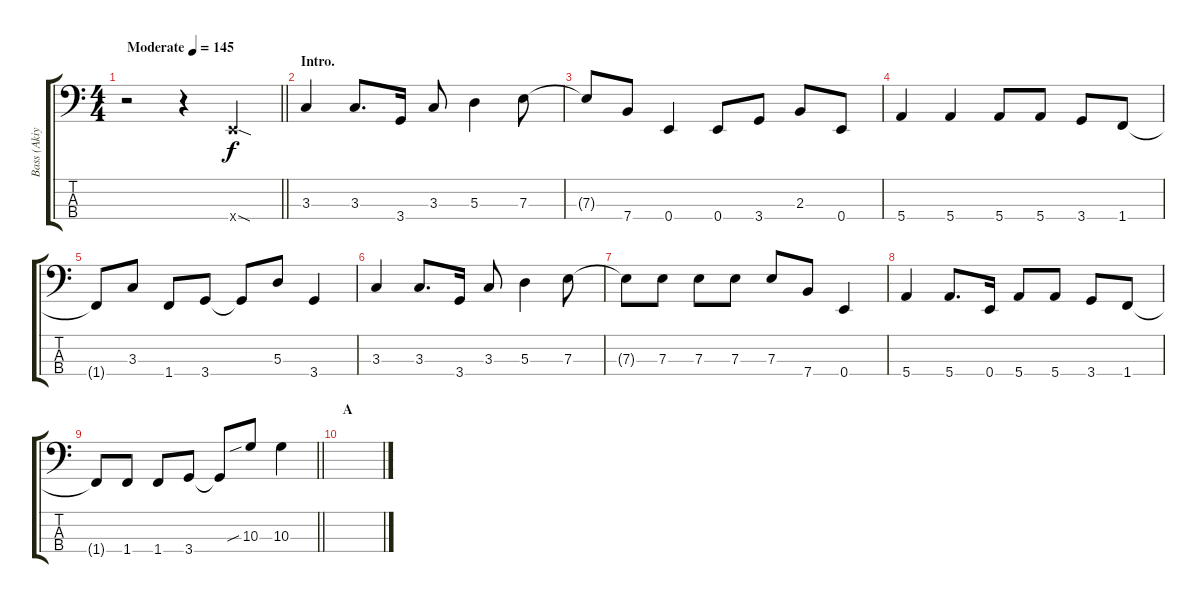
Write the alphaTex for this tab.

\track ("Bass (Akiyama Mio)" "Bass (Akiy") {instrument electricbassfinger}
\staff {score tabs}
\tuning (G2 D2 A1 E1) {hide}
\ts (4 4)
\tempo (145 "Moderate")
\clef f4
\barLineRight lightlight
\ks c
r.2{dy f instrument electricbassfinger} r.4 0.4{sod x}.4 |
\section ("" "Intro.")
3.3.4 3.3.8{d} 3.4.16 3.3.8 5.3.4 7.3.8 |
7.3{t}.8 7.4.8 0.4.4 0.4.8 3.4.8 2.3.8 0.4.8 |
5.4.4 5.4.4 5.4.8 5.4.8 3.4.8 1.4.8 |
1.4{t}.8 3.3.8 1.4.8 3.4.8 3.4{t}.8 5.3.8 3.4.4 |
3.3.4 3.3.8{d} 3.4.16 3.3.8 5.3.4 7.3.8 |
7.3{t}.8 7.3.8 7.3.8 7.3.8 7.3.8 7.4.8 0.4.4 |
5.4.4 5.4.8{d} 0.4.16 5.4.8 5.4.8 3.4.8 1.4.8 |
\barLineRight lightlight
1.4{t}.8 1.4.8 1.4.8 3.4.8 3.4{t}.8 10.3{sib}.8 10.3.4 |
\section ("" "A")
